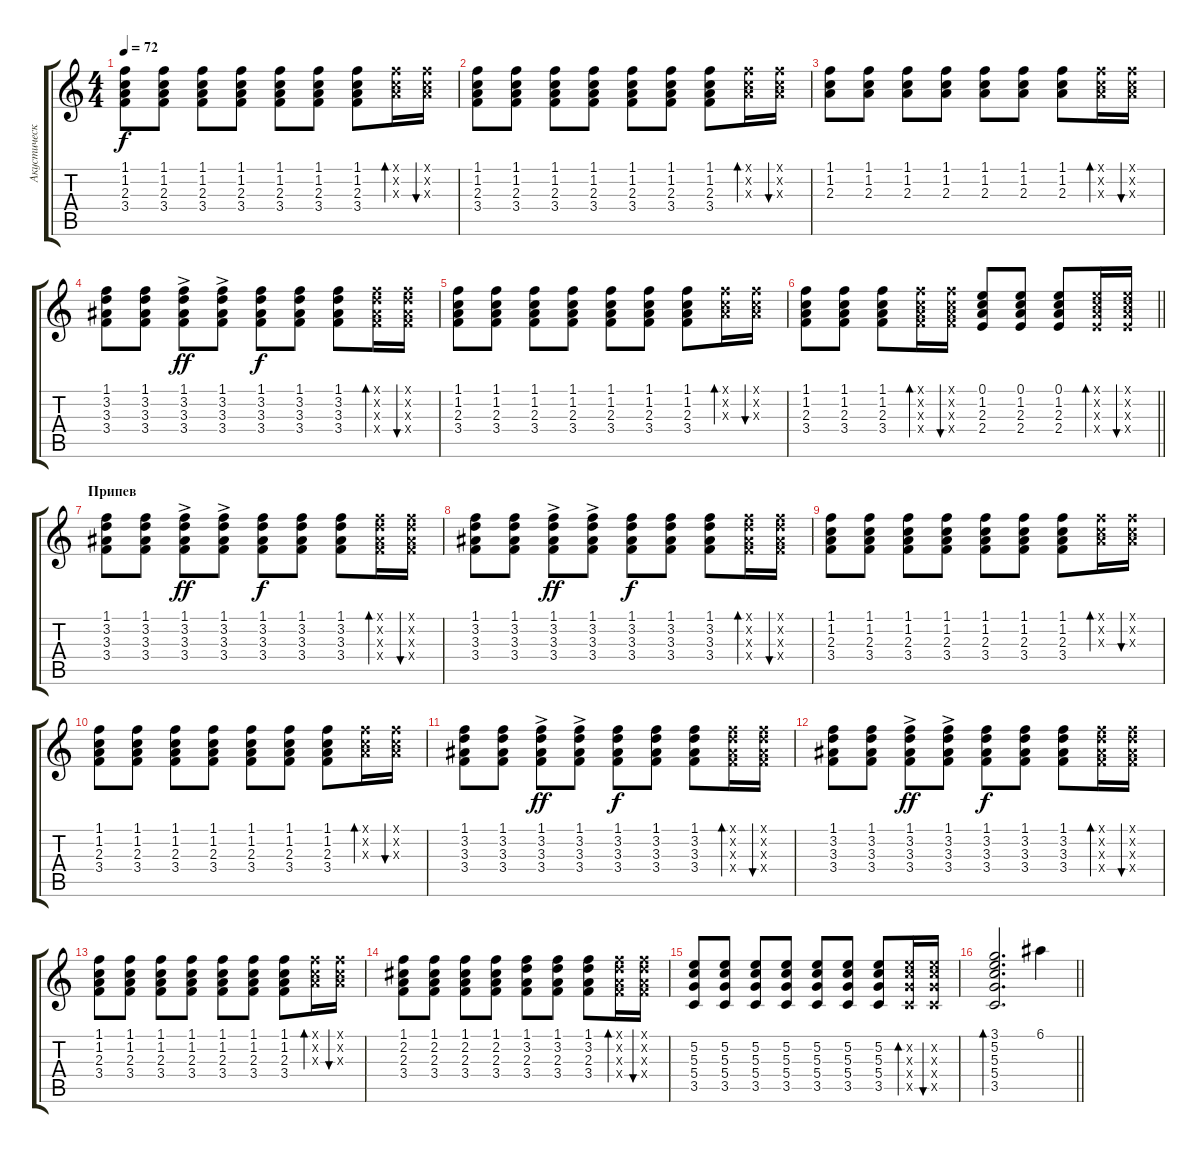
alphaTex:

\track ("Акустическая гитара" "Акустическ") {instrument acousticguitarsteel}
\staff {score tabs}
\tuning (E4 B3 G3 D3 A2 E2) {hide}
\ts (4 4)
\tempo 72
\clef g2
\ks c
(1.1 1.2 2.3 3.4).8{dy f} (1.1 1.2 2.3 3.4).8 (1.1 1.2 2.3 3.4).8 (1.1 1.2 2.3 3.4).8 (1.1 1.2 2.3 3.4).8 (1.1 1.2 2.3 3.4).8 (1.1 1.2 2.3 3.4).8 (1.1{x} 1.2{x} 2.3{x}).16{bd 240} (1.1{x} 1.2{x} 2.3{x}).16{bu 240} |
(1.1 1.2 2.3 3.4).8 (1.1 1.2 2.3 3.4).8 (1.1 1.2 2.3 3.4).8 (1.1 1.2 2.3 3.4).8 (1.1 1.2 2.3 3.4).8 (1.1 1.2 2.3 3.4).8 (1.1 1.2 2.3 3.4).8 (1.1{x} 1.2{x} 2.3{x}).16{bd 240} (1.1{x} 1.2{x} 2.3{x}).16{bu 240} |
(1.1 1.2 2.3).8 (1.1 1.2 2.3).8 (1.1 1.2 2.3).8 (1.1 1.2 2.3).8 (1.1 1.2 2.3).8 (1.1 1.2 2.3).8 (1.1 1.2 2.3).8 (1.1{x} 1.2{x} 2.3{x}).16{bd 240} (1.1{x} 1.2{x} 2.3{x}).16{bu 240} |
(1.1 3.2 3.3 3.4).8 (1.1 3.2 3.3 3.4).8 (1.1{ac} 3.2{ac} 3.3{ac} 3.4{ac}).8{dy ff} (1.1{ac} 3.2{ac} 3.3{ac} 3.4{ac}).8 (1.1 3.2 3.3 3.4).8{dy f} (1.1 3.2 3.3 3.4).8 (1.1 3.2 3.3 3.4).8 (1.1{x} 3.2{x} 3.3{x} 3.4{x}).16{bd 240} (1.1{x} 3.2{x} 3.3{x} 3.4{x}).16{bu 240} |
(1.1 1.2 2.3 3.4).8 (1.1 1.2 2.3 3.4).8 (1.1 1.2 2.3 3.4).8 (1.1 1.2 2.3 3.4).8 (1.1 1.2 2.3 3.4).8 (1.1 1.2 2.3 3.4).8 (1.1 1.2 2.3 3.4).8 (1.1{x} 1.2{x} 2.3{x}).16{bd 240} (1.1{x} 1.2{x} 2.3{x}).16{bu 240} |
\barLineRight lightlight
(1.1 1.2 2.3 3.4).8 (1.1 1.2 2.3 3.4).8 (1.1 1.2 2.3 3.4).8 (1.1{x} 1.2{x} 2.3{x} 3.4{x}).16{bd 60} (1.1{x} 1.2{x} 2.3{x} 3.4{x}).16{bu 60} (0.1 1.2 2.3 2.4).8 (0.1 1.2 2.3 2.4).8 (0.1 1.2 2.3 2.4).8 (0.1{x} 1.2{x} 2.3{x} 2.4{x}).16{bd 60} (0.1{x} 1.2{x} 2.3{x} 2.4{x}).16{bu 60} |
\section ("" "Припев")
(1.1 3.2 3.3 3.4).8 (1.1 3.2 3.3 3.4).8 (1.1{ac} 3.2{ac} 3.3{ac} 3.4{ac}).8{dy ff} (1.1{ac} 3.2{ac} 3.3{ac} 3.4{ac}).8 (1.1 3.2 3.3 3.4).8{dy f} (1.1 3.2 3.3 3.4).8 (1.1 3.2 3.3 3.4).8 (1.1{x} 3.2{x} 3.3{x} 3.4{x}).16{bd 240} (1.1{x} 3.2{x} 3.3{x} 3.4{x}).16{bu 240} |
(1.1 3.2 3.3 3.4).8 (1.1 3.2 3.3 3.4).8 (1.1{ac} 3.2{ac} 3.3{ac} 3.4{ac}).8{dy ff} (1.1{ac} 3.2{ac} 3.3{ac} 3.4{ac}).8 (1.1 3.2 3.3 3.4).8{dy f} (1.1 3.2 3.3 3.4).8 (1.1 3.2 3.3 3.4).8 (1.1{x} 3.2{x} 3.3{x} 3.4{x}).16{bd 240} (1.1{x} 3.2{x} 3.3{x} 3.4{x}).16{bu 240} |
(1.1 1.2 2.3 3.4).8 (1.1 1.2 2.3 3.4).8 (1.1 1.2 2.3 3.4).8 (1.1 1.2 2.3 3.4).8 (1.1 1.2 2.3 3.4).8 (1.1 1.2 2.3 3.4).8 (1.1 1.2 2.3 3.4).8 (1.1{x} 1.2{x} 2.3{x}).16{bd 240} (1.1{x} 1.2{x} 2.3{x}).16{bu 240} |
(1.1 1.2 2.3 3.4).8 (1.1 1.2 2.3 3.4).8 (1.1 1.2 2.3 3.4).8 (1.1 1.2 2.3 3.4).8 (1.1 1.2 2.3 3.4).8 (1.1 1.2 2.3 3.4).8 (1.1 1.2 2.3 3.4).8 (1.1{x} 1.2{x} 2.3{x}).16{bd 240} (1.1{x} 1.2{x} 2.3{x}).16{bu 240} |
(1.1 3.2 3.3 3.4).8 (1.1 3.2 3.3 3.4).8 (1.1{ac} 3.2{ac} 3.3{ac} 3.4{ac}).8{dy ff} (1.1{ac} 3.2{ac} 3.3{ac} 3.4{ac}).8 (1.1 3.2 3.3 3.4).8{dy f} (1.1 3.2 3.3 3.4).8 (1.1 3.2 3.3 3.4).8 (1.1{x} 3.2{x} 3.3{x} 3.4{x}).16{bd 240} (1.1{x} 3.2{x} 3.3{x} 3.4{x}).16{bu 240} |
(1.1 3.2 3.3 3.4).8 (1.1 3.2 3.3 3.4).8 (1.1{ac} 3.2{ac} 3.3{ac} 3.4{ac}).8{dy ff} (1.1{ac} 3.2{ac} 3.3{ac} 3.4{ac}).8 (1.1 3.2 3.3 3.4).8{dy f} (1.1 3.2 3.3 3.4).8 (1.1 3.2 3.3 3.4).8 (1.1{x} 3.2{x} 3.3{x} 3.4{x}).16{bd 240} (1.1{x} 3.2{x} 3.3{x} 3.4{x}).16{bu 240} |
(1.1 1.2 2.3 3.4).8 (1.1 1.2 2.3 3.4).8 (1.1 1.2 2.3 3.4).8 (1.1 1.2 2.3 3.4).8 (1.1 1.2 2.3 3.4).8 (1.1 1.2 2.3 3.4).8 (1.1 1.2 2.3 3.4).8 (1.1{x} 1.2{x} 2.3{x}).16{bd 240} (1.1{x} 1.2{x} 2.3{x}).16{bu 240} |
(1.1 2.2 2.3 3.4).8 (1.1 2.2 2.3 3.4).8 (1.1 2.2 2.3 3.4).8 (1.1 2.2 2.3 3.4).8 (1.1 3.2 2.3 3.4).8 (1.1 3.2 2.3 3.4).8 (1.1 3.2 2.3 3.4).8 (1.1{x} 3.2{x} 2.3{x} 3.4{x}).16{bd 60} (1.1{x} 3.2{x} 2.3{x} 3.4{x}).16{bu 60} |
(5.2 5.3 5.4 3.5).8 (5.2 5.3 5.4 3.5).8 (5.2 5.3 5.4 3.5).8 (5.2 5.3 5.4 3.5).8 (5.2 5.3 5.4 3.5).8 (5.2 5.3 5.4 3.5).8 (5.2 5.3 5.4 3.5).8 (5.2{x} 5.3{x} 5.4{x} 3.5{x}).16{bd 60} (5.2{x} 5.3{x} 5.4{x} 3.5{x}).16{bu 60} |
\barLineRight lightlight
(3.1 5.2 5.3 5.4 3.5).2{d bd 240} 6.1.4
